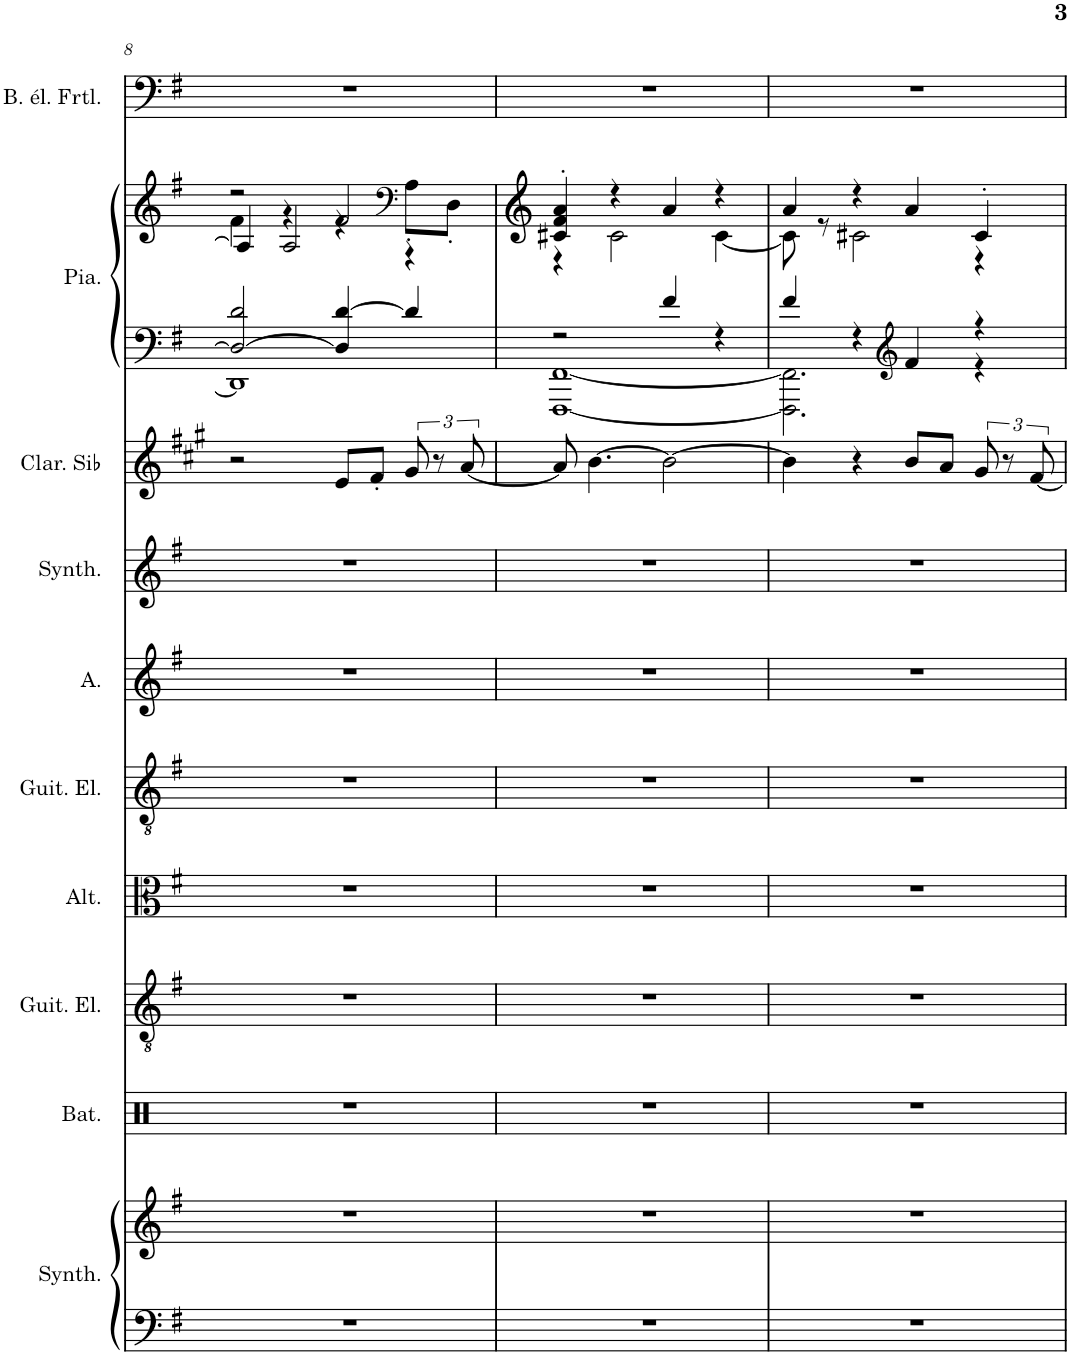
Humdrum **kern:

**kern	**kern	**kern	**kern	**kern	**kern	**kern	**kern	**kern	**kern	**kern	**kern
*part10	*part10	*part9	*part8	*part7	*part6	*part5	*part4	*part3	*part2	*part2	*part1
*staff12	*staff11	*staff10	*staff9	*staff8	*staff7	*staff6	*staff5	*staff4	*staff3	*staff2	*staff1
*I"Synthétiseur Pad	*	*I"Batterie	*I"Guitare électrique	*I"Altos	*I"Guitare électrique	*I"Alto	*I"Synthétiseur d'effets	*I"Clarinette en Sib	*I"Piano	*	*I"Basse électrique fretless
*I'Synth.	*	*I'Bat.	*I'Guit. El.	*I'Alt.	*I'Guit. El.	*I'A.	*I'Synth.	*I'Clar. Sib	*I'Pia.	*	*I'B. él. Frtl.
!!LO:PB:g=z
*clefF4	*clefG2	*clefX	*clefGv2	*clefC3	*clefGv2	*clefG2	*clefG2	*clefG2	*clefF4	*clefF4	*clefF4
*	*	*	*	*	*	*	*	*Trd1c2	*	*	*Trd7c12
*k[f#]	*k[f#]	*k[]	*k[f#]	*k[f#]	*k[f#]	*k[f#]	*k[f#]	*k[f#c#g#]	*k[f#]	*k[f#]	*k[f#]
*M4/4	*M4/4	*M4/4	*M4/4	*M4/4	*M4/4	*M4/4	*M4/4	*M4/4	*M4/4	*M4/4	*M4/4
=8	=8	=8	=8	=8	=8	=8	=8	=8	=8	=8	=8
*	*	*	*	*	*	*	*	*	*^	*^	*
*	*	*	*	*	*	*	*	*	*	*	*	*^	*
1r	1r	1r	1r	1r	1r	1r	1r	2r	2D/_ 2d/	1DD]	2r	4f#\	4A/]	1r
.	.	.	.	.	.	.	.	.	.	.	.	4r	2A/	.
.	.	.	.	.	.	.	.	8e/L	4D/] [4d/	.	2f#/	4r	.	.
.	.	.	.	.	.	.	.	8f#'/J	.	.	.	.	.	.
*	*	*	*	*	*	*	*	*	*	*	*clefF4	*	*	*
.	.	.	.	.	.	.	.	12g#/	4d/]	.	.	8A'\L	4r	.
.	.	.	.	.	.	.	.	12r	.	.	.	.	.	.
.	.	.	.	.	.	.	.	.	.	.	.	8D'\J	.	.
.	.	.	.	.	.	.	.	[12a/	.	.	.	.	.	.
*	*	*	*	*	*	*	*	*	*	*	*	*v	*v	*
=9	=9	=9	=9	=9	=9	=9	=9	=9	=9	=9	=9	=9	=9
1r	1r	1r	1r	1r	1r	1r	1r	8a/]	2r	[1FFF# [1FF#	4c#X/' 4f#/' 4a/'	4r	1r
.	.	.	.	.	.	.	.	[4.b\	.	.	.	.	.
.	.	.	.	.	.	.	.	.	.	.	4r	2c#\	.
.	.	.	.	.	.	.	.	2b\_	4f#/	.	4a/	.	.
.	.	.	.	.	.	.	.	.	4r	.	4r	[4c#\	.
=10	=10	=10	=10	=10	=10	=10	=10	=10	=10	=10	=10	=10	=10
1r	1r	1r	1r	1r	1r	1r	1r	4b\]	4f#/	2.FFF#\] 2.FF#\]	4a/	8c#\]	1r
.	.	.	.	.	.	.	.	.	.	.	.	8r	.
.	.	.	.	.	.	.	.	4r	4r	.	4r	2c#X\	.
*	*	*	*	*	*	*	*	*	*clefG2	*	*	*	*
.	.	.	.	.	.	.	.	8b/L	4f#/	.	4a/	.	.
.	.	.	.	.	.	.	.	8a/J	.	.	.	.	.
.	.	.	.	.	.	.	.	12g#/	4r	4r	4c#'/	4r	.
.	.	.	.	.	.	.	.	12r	.	.	.	.	.
.	.	.	.	.	.	.	.	[12f#/	.	.	.	.	.
*	*	*	*	*	*	*	*	*	*v	*v	*	*	*
*	*	*	*	*	*	*	*	*	*	*v	*v	*
=	=	=	=	=	=	=	=	=	=	=	=
*-	*-	*-	*-	*-	*-	*-	*-	*-	*-	*-	*-
